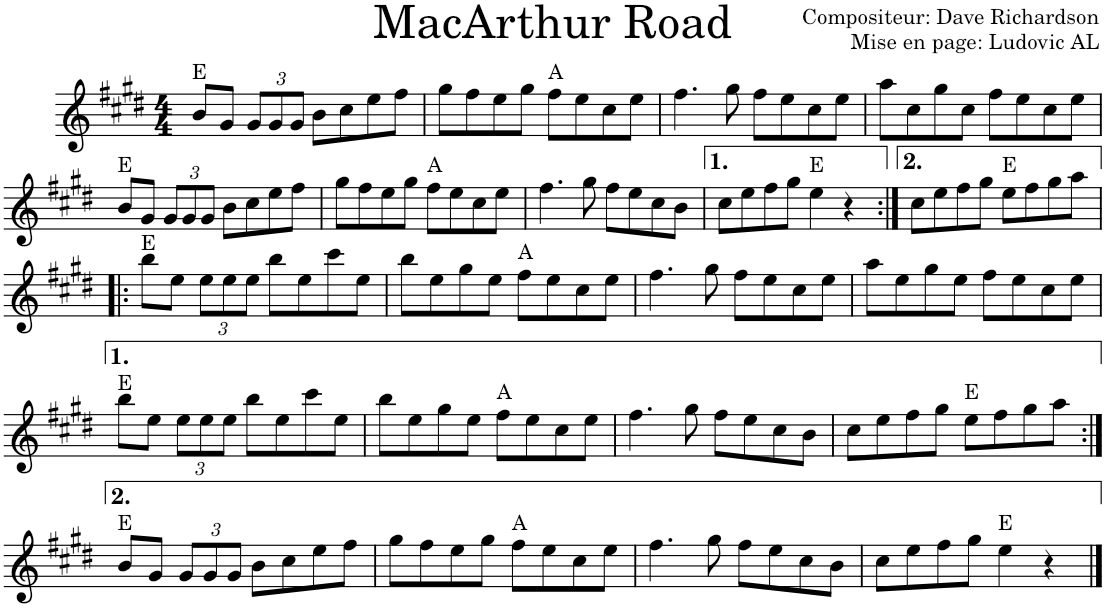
**kern	**harte
*part1	*part1
*staff1	*
*I"Violon	*
*I'Vln.	*
*clefG2	*
*k[f#c#g#d#]	*
*M4/4	*
=1	=1
8b/L	E:maj
8g#/J	.
*Xbrackettup	*
12g#/L	.
12g#/	.
12g#/J	.
8b\L	.
8cc#\	.
8ee\	.
8ff#\J	.
=2	=2
8gg#\L	.
8ff#\	.
8ee\	.
8gg#\J	.
8ff#\L	A:maj
8ee\	.
8cc#\	.
8ee\J	.
=3	=3
4.ff#\	.
8gg#\	.
8ff#\L	.
8ee\	.
8cc#\	.
8ee\J	.
=4	=4
8aa\L	.
8cc#\	.
8gg#\	.
8cc#\J	.
8ff#\L	.
8ee\	.
8cc#\	.
8ee\J	.
!!LO:LB:g=z
=5	=5
8b/L	E:maj
8g#/J	.
12g#/L	.
12g#/	.
12g#/J	.
8b\L	.
8cc#\	.
8ee\	.
8ff#\J	.
=6	=6
8gg#\L	.
8ff#\	.
8ee\	.
8gg#\J	.
8ff#\L	A:maj
8ee\	.
8cc#\	.
8ee\J	.
=7	=7
4.ff#\	.
8gg#\	.
8ff#\L	.
8ee\	.
8cc#\	.
8b\J	.
=8	=8
8cc#\L	.
8ee\	.
8ff#\	.
8gg#\J	.
4ee\	E:maj
4r	.
=9:|!	=9:|!
8cc#\L	.
8ee\	.
8ff#\	.
8gg#\J	.
8ee\L	E:maj
8ff#\	.
8gg#\	.
8aa\J	.
!!LO:LB:g=z
=10!|:	=10!|:
8bb\L	E:maj
8ee\J	.
12ee\L	.
12ee\	.
12ee\J	.
8bb\L	.
8ee\	.
8ccc#\	.
8ee\J	.
=11	=11
8bb\L	.
8ee\	.
8gg#\	.
8ee\J	.
8ff#\L	A:maj
8ee\	.
8cc#\	.
8ee\J	.
=12	=12
4.ff#\	.
8gg#\	.
8ff#\L	.
8ee\	.
8cc#\	.
8ee\J	.
=13	=13
8aa\L	.
8ee\	.
8gg#\	.
8ee\J	.
8ff#\L	.
8ee\	.
8cc#\	.
8ee\J	.
!!LO:LB:g=z
=14	=14
8bb\L	E:maj
8ee\J	.
12ee\L	.
12ee\	.
12ee\J	.
8bb\L	.
8ee\	.
8ccc#\	.
8ee\J	.
=15	=15
8bb\L	.
8ee\	.
8gg#\	.
8ee\J	.
8ff#\L	A:maj
8ee\	.
8cc#\	.
8ee\J	.
=16	=16
4.ff#\	.
8gg#\	.
8ff#\L	.
8ee\	.
8cc#\	.
8b\J	.
=17	=17
8cc#\L	.
8ee\	.
8ff#\	.
8gg#\J	.
8ee\L	E:maj
8ff#\	.
8gg#\	.
8aa\J	.
!!LO:LB:g=z
=18:|!	=18:|!
8b/L	E:maj
8g#/J	.
12g#/L	.
12g#/	.
12g#/J	.
8b\L	.
8cc#\	.
8ee\	.
8ff#\J	.
=19	=19
8gg#\L	.
8ff#\	.
8ee\	.
8gg#\J	.
8ff#\L	A:maj
8ee\	.
8cc#\	.
8ee\J	.
=20	=20
4.ff#\	.
8gg#\	.
8ff#\L	.
8ee\	.
8cc#\	.
8b\J	.
=21	=21
8cc#\L	.
8ee\	.
8ff#\	.
8gg#\J	.
4ee\	E:maj
4r	.
==	==
*-	*-
